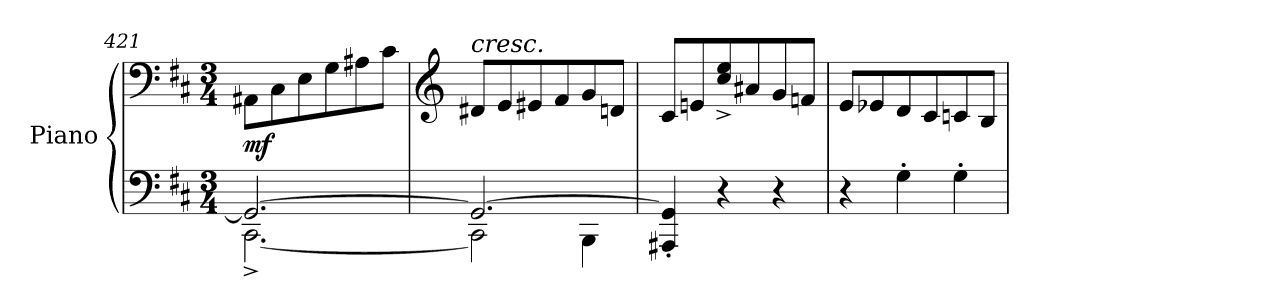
**kern	**kern	**dynam
*part1	*part1	*part1
*staff2	*staff1	*staff1/2
*I"Piano	*	*
*I'Pno	*	*
*clefF4	*clefF4	*
*k[f#c#]	*k[f#c#]	*
*M3/4	*M3/4	*
=421	=421	=421
*^	*	*
!	!	!	!LO:DY:b
2.GG/_	[2.CC#^\	8AA#X\L	mf
.	.	8C#\	.
.	.	8E\	.
.	.	8G\	.
.	.	8A#X\	.
.	.	8c#\J	.
=422	=422	=422	=422
*	*	*clefG2	*
!	!	!LO:TX:a:i:t=cresc.	!
2.GG/_	2CC#\]	8d#X/L	.
.	.	8e/	.
.	.	8e#X/	.
.	.	8f#/	.
.	4BBB\	8g/	.
.	.	8dn/J	.
*v	*v	*	*
=423	=423	=423
4AAA#X/' 4GG/]'	8c#/L	.
.	8en/	.
4r	8cc#/^ 8ee/^	.
.	8a#X/	.
4r	8g/	.
.	8fn/J	.
=424	=424	=424
4r	8e/L	.
.	8e-X/	.
4G'\	8d/	.
.	8c#/	.
4G'\	8cn/	.
.	8B/J	.
=	=	=
*-	*-	*-
